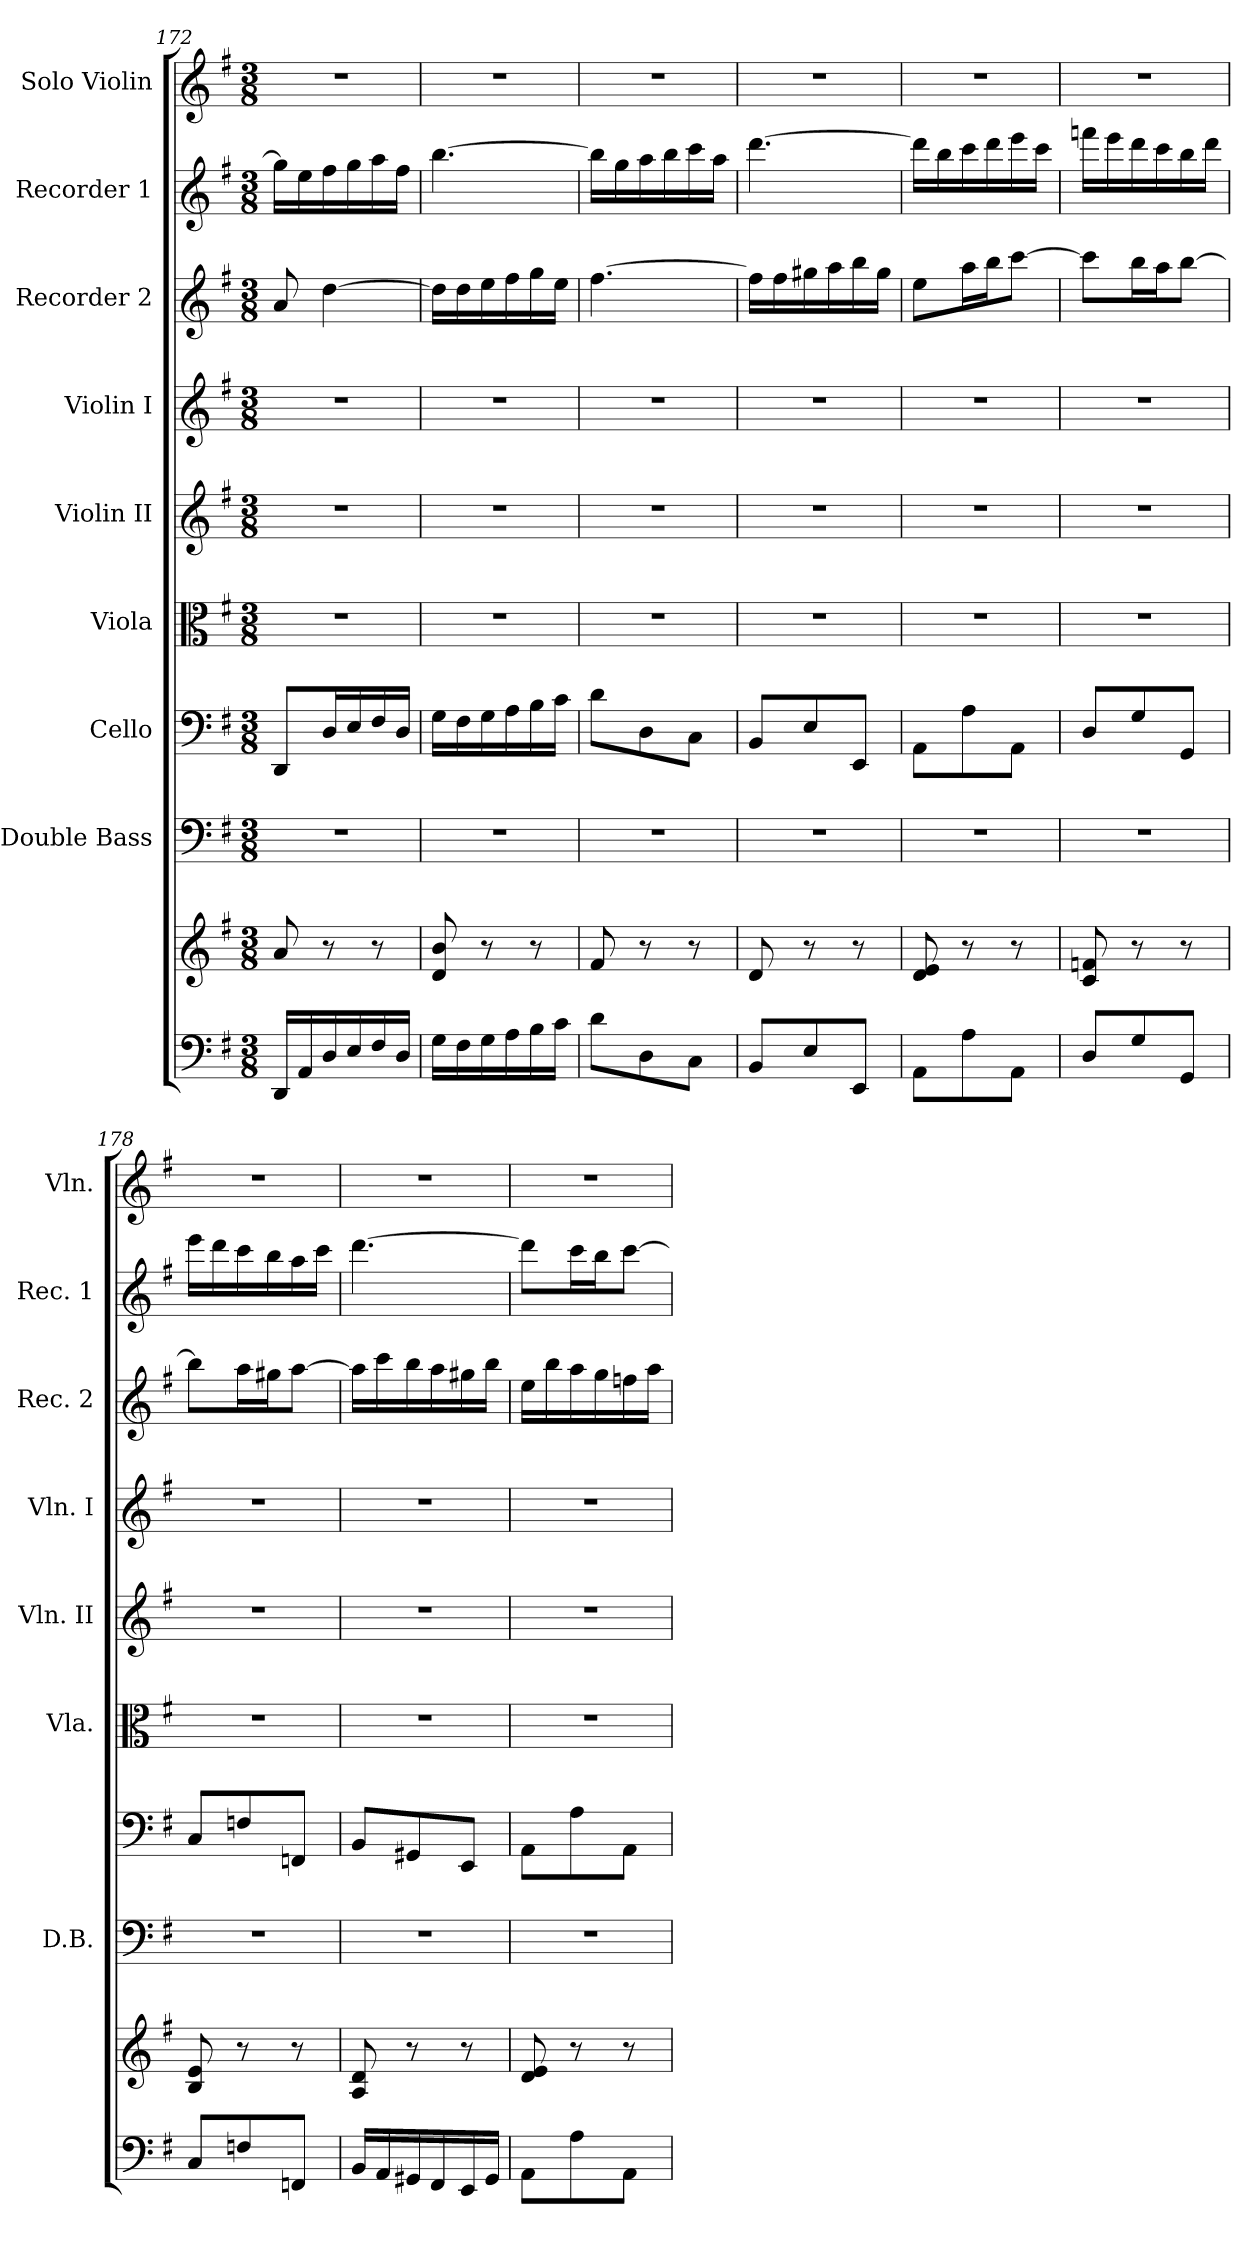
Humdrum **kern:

**kern	**kern	**kern	**kern	**kern	**kern	**kern	**kern	**kern	**kern
*part9	*part9	*part8	*part7	*part6	*part5	*part4	*part3	*part2	*part1
*staff10	*staff9	*staff8	*staff7	*staff6	*staff5	*staff4	*staff3	*staff2	*staff1
*	*	*I"Double Bass	*I"Cello	*I"Viola	*I"Violin II	*I"Violin I	*I"Recorder 2	*I"Recorder 1	*I"Solo Violin
*	*	*I'D.B.	*	*I'Vla.	*I'Vln. II	*I'Vln. I	*I'Rec. 2	*I'Rec. 1	*I'Vln.
*clefF4	*clefG2	*clefF4	*clefF4	*clefC3	*clefG2	*clefG2	*clefG2	*clefG2	*clefG2
*	*	*ITrd7c12	*	*	*	*	*	*	*
*k[f#]	*k[f#]	*k[f#]	*k[f#]	*k[f#]	*k[f#]	*k[f#]	*k[f#]	*k[f#]	*k[f#]
*G:	*G:	*G:	*G:	*G:	*G:	*G:	*G:	*G:	*G:
*M3/8	*M3/8	*M3/8	*M3/8	*M3/8	*M3/8	*M3/8	*M3/8	*M3/8	*M3/8
=172	=172	=172	=172	=172	=172	=172	=172	=172	=172
16DD/LL	8a/	4.r	8DD/L	4.r	4.r	4.r	8a/	16gg\LL]	4.r
16AA/	.	.	.	.	.	.	.	16ee\	.
16D/	8r	.	16D/L	.	.	.	[4dd\	16ff#\	.
16E/	.	.	16E/	.	.	.	.	16gg\	.
16F#/	8r	.	16F#/	.	.	.	.	16aa\	.
16D/JJ	.	.	16D/JJ	.	.	.	.	16ff#\JJ	.
=173	=173	=173	=173	=173	=173	=173	=173	=173	=173
16G\LL	8d/ 8b/	4.r	16G\LL	4.r	4.r	4.r	16dd\LL]	[4.bb\	4.r
16F#\	.	.	16F#\	.	.	.	16dd\	.	.
16G\	8r	.	16G\	.	.	.	16ee\	.	.
16A\	.	.	16A\	.	.	.	16ff#\	.	.
16B\	8r	.	16B\	.	.	.	16gg\	.	.
16c\JJ	.	.	16c\JJ	.	.	.	16ee\JJ	.	.
=174	=174	=174	=174	=174	=174	=174	=174	=174	=174
8d\L	8f#/	4.r	8d\L	4.r	4.r	4.r	[4.ff#\	16bb\LL]	4.r
.	.	.	.	.	.	.	.	16gg\	.
8D\	8r	.	8D\	.	.	.	.	16aa\	.
.	.	.	.	.	.	.	.	16bb\	.
8C\J	8r	.	8C\J	.	.	.	.	16ccc\	.
.	.	.	.	.	.	.	.	16aa\JJ	.
=175	=175	=175	=175	=175	=175	=175	=175	=175	=175
8BB/L	8d/	4.r	8BB/L	4.r	4.r	4.r	16ff#\LL]	[4.ddd\	4.r
.	.	.	.	.	.	.	16ff#\	.	.
8E/	8r	.	8E/	.	.	.	16gg#\	.	.
.	.	.	.	.	.	.	16aa\	.	.
8EE/J	8r	.	8EE/J	.	.	.	16bb\	.	.
.	.	.	.	.	.	.	16gg#\JJ	.	.
=176	=176	=176	=176	=176	=176	=176	=176	=176	=176
8AA\L	8d/ 8e/	4.r	8AA\L	4.r	4.r	4.r	8ee\L	16ddd\LL]	4.r
.	.	.	.	.	.	.	.	16bb\	.
8A\	8r	.	8A\	.	.	.	16aa\L	16ccc\	.
.	.	.	.	.	.	.	16bb\J	16ddd\	.
8AA\J	8r	.	8AA\J	.	.	.	[8ccc\J	16eee\	.
.	.	.	.	.	.	.	.	16ccc\JJ	.
=177	=177	=177	=177	=177	=177	=177	=177	=177	=177
8D/L	8c/ 8fn/	4.r	8D/L	4.r	4.r	4.r	8ccc\L]	16fffn\LL	4.r
.	.	.	.	.	.	.	.	16eee\	.
8G/	8r	.	8G/	.	.	.	16bb\L	16ddd\	.
.	.	.	.	.	.	.	16aa\J	16ccc\	.
8GG/J	8r	.	8GG/J	.	.	.	[8bb\J	16bb\	.
.	.	.	.	.	.	.	.	16ddd\JJ	.
=178	=178	=178	=178	=178	=178	=178	=178	=178	=178
8C/L	8B/ 8e/	4.r	8C/L	4.r	4.r	4.r	8bb\L]	16eee\LL	4.r
.	.	.	.	.	.	.	.	16ddd\	.
8Fn/	8r	.	8Fn/	.	.	.	16aa\L	16ccc\	.
.	.	.	.	.	.	.	16gg#\J	16bb\	.
8FFn/J	8r	.	8FFn/J	.	.	.	[8aa\J	16aa\	.
.	.	.	.	.	.	.	.	16ccc\JJ	.
=179	=179	=179	=179	=179	=179	=179	=179	=179	=179
16BB/LL	8A/ 8d/	4.r	8BB/L	4.r	4.r	4.r	16aa\LL]	[4.ddd\	4.r
16AA/	.	.	.	.	.	.	16ccc\	.	.
16GG#/	8r	.	8GG#/	.	.	.	16bb\	.	.
16FF#/	.	.	.	.	.	.	16aa\	.	.
16EE/	8r	.	8EE/J	.	.	.	16gg#\	.	.
16GG#/JJ	.	.	.	.	.	.	16bb\JJ	.	.
=180	=180	=180	=180	=180	=180	=180	=180	=180	=180
8AA\L	8d/ 8e/	4.r	8AA\L	4.r	4.r	4.r	16ee\LL	8ddd\L]	4.r
.	.	.	.	.	.	.	16bb\	.	.
8A\	8r	.	8A\	.	.	.	16aa\	16ccc\L	.
.	.	.	.	.	.	.	16gg\	16bb\J	.
8AA\J	8r	.	8AA\J	.	.	.	16ffn\	[8ccc\J	.
.	.	.	.	.	.	.	16aa\JJ	.	.
=	=	=	=	=	=	=	=	=	=
*-	*-	*-	*-	*-	*-	*-	*-	*-	*-
